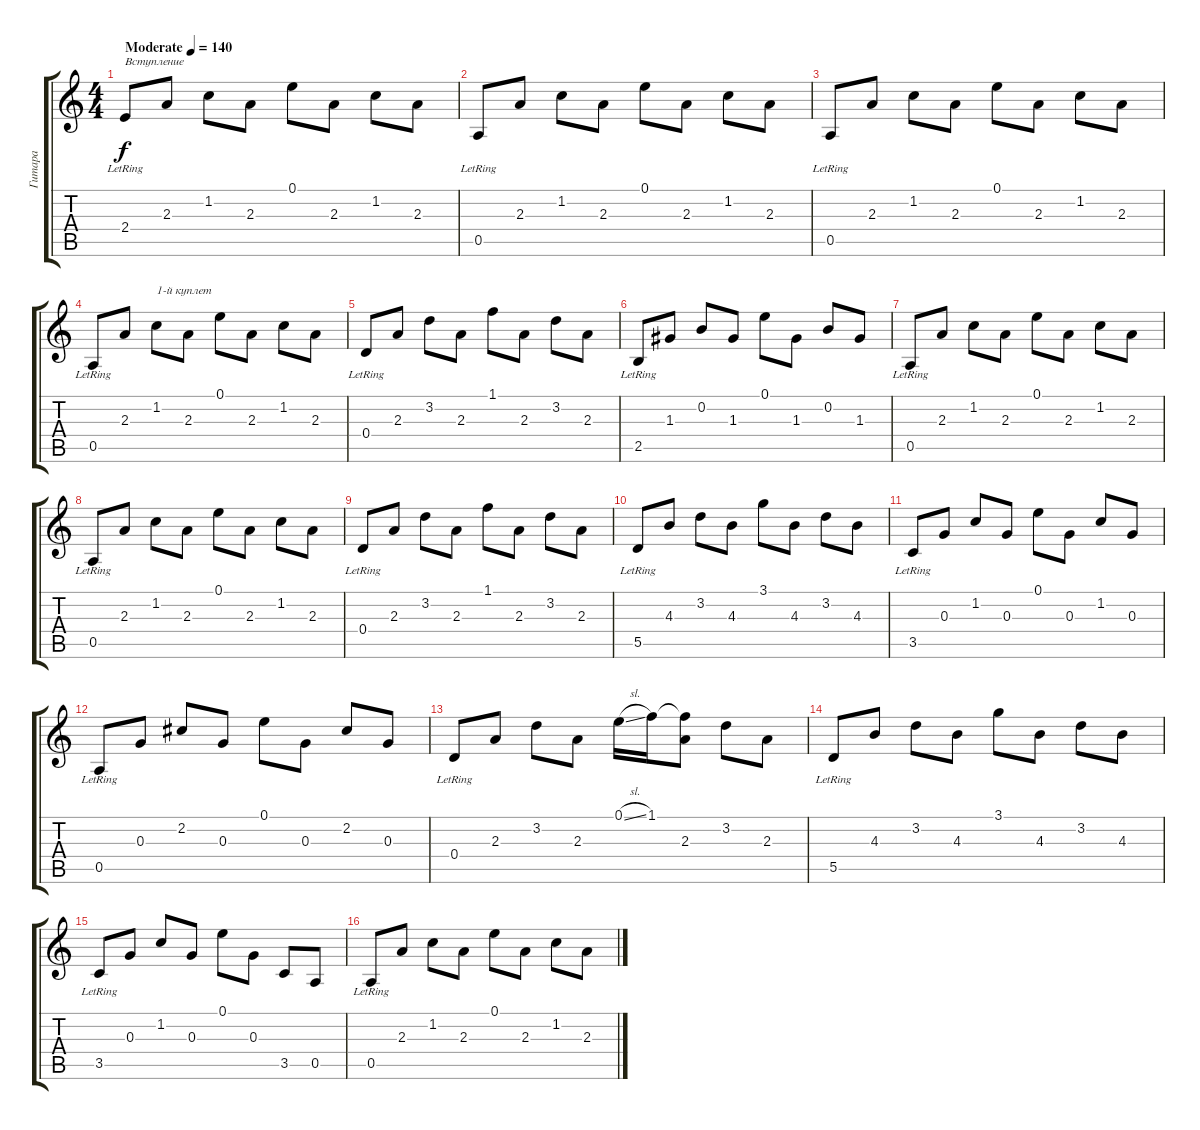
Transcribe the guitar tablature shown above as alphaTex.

\track ("Гитара" "Гитара") {instrument acousticguitarsteel}
\staff {score tabs}
\tuning (E4 B3 G3 D3 A2 E2) {hide}
\ts (4 4)
\tempo (140 "Moderate")
\clef g2
\ks c
2.4{lr}.8{txt "Вступление" dy f instrument acousticguitarsteel} 2.3.8 1.2.8 2.3.8 0.1.8 2.3.8 1.2.8 2.3.8 |
0.5{lr}.8 2.3.8 1.2.8 2.3.8 0.1.8 2.3.8 1.2.8 2.3.8 |
0.5{lr}.8 2.3.8 1.2.8 2.3.8 0.1.8 2.3.8 1.2.8 2.3.8 |
0.5{lr}.8 2.3.8 1.2.8{txt "1-й куплет"} 2.3.8 0.1.8 2.3.8 1.2.8 2.3.8 |
0.4{lr}.8 2.3.8 3.2.8 2.3.8 1.1.8 2.3.8 3.2.8 2.3.8 |
2.5{lr}.8 1.3.8 0.2.8 1.3.8 0.1.8 1.3.8 0.2.8 1.3.8 |
0.5{lr}.8 2.3.8 1.2.8 2.3.8 0.1.8 2.3.8 1.2.8 2.3.8 |
0.5{lr}.8 2.3.8 1.2.8 2.3.8 0.1.8 2.3.8 1.2.8 2.3.8 |
0.4{lr}.8 2.3.8 3.2.8 2.3.8 1.1.8 2.3.8 3.2.8 2.3.8 |
5.5{lr}.8 4.3.8 3.2.8 4.3.8 3.1.8 4.3.8 3.2.8 4.3.8 |
3.5{lr}.8 0.3.8 1.2.8 0.3.8 0.1.8 0.3.8 1.2.8 0.3.8 |
0.5{lr}.8 0.3.8 2.2.8 0.3.8 0.1.8 0.3.8 2.2.8 0.3.8 |
0.4{lr}.8 2.3.8 3.2.8 2.3.8 0.1{sl}.16 1.1.16 (1.1{t} 2.3).8 3.2.8 2.3.8 |
5.5{lr}.8 4.3.8 3.2.8 4.3.8 3.1.8 4.3.8 3.2.8 4.3.8 |
3.5{lr}.8 0.3.8 1.2.8 0.3.8 0.1.8 0.3.8 3.5.8 0.5.8 |
0.5{lr}.8 2.3.8 1.2.8 2.3.8 0.1.8 2.3.8 1.2.8 2.3.8
